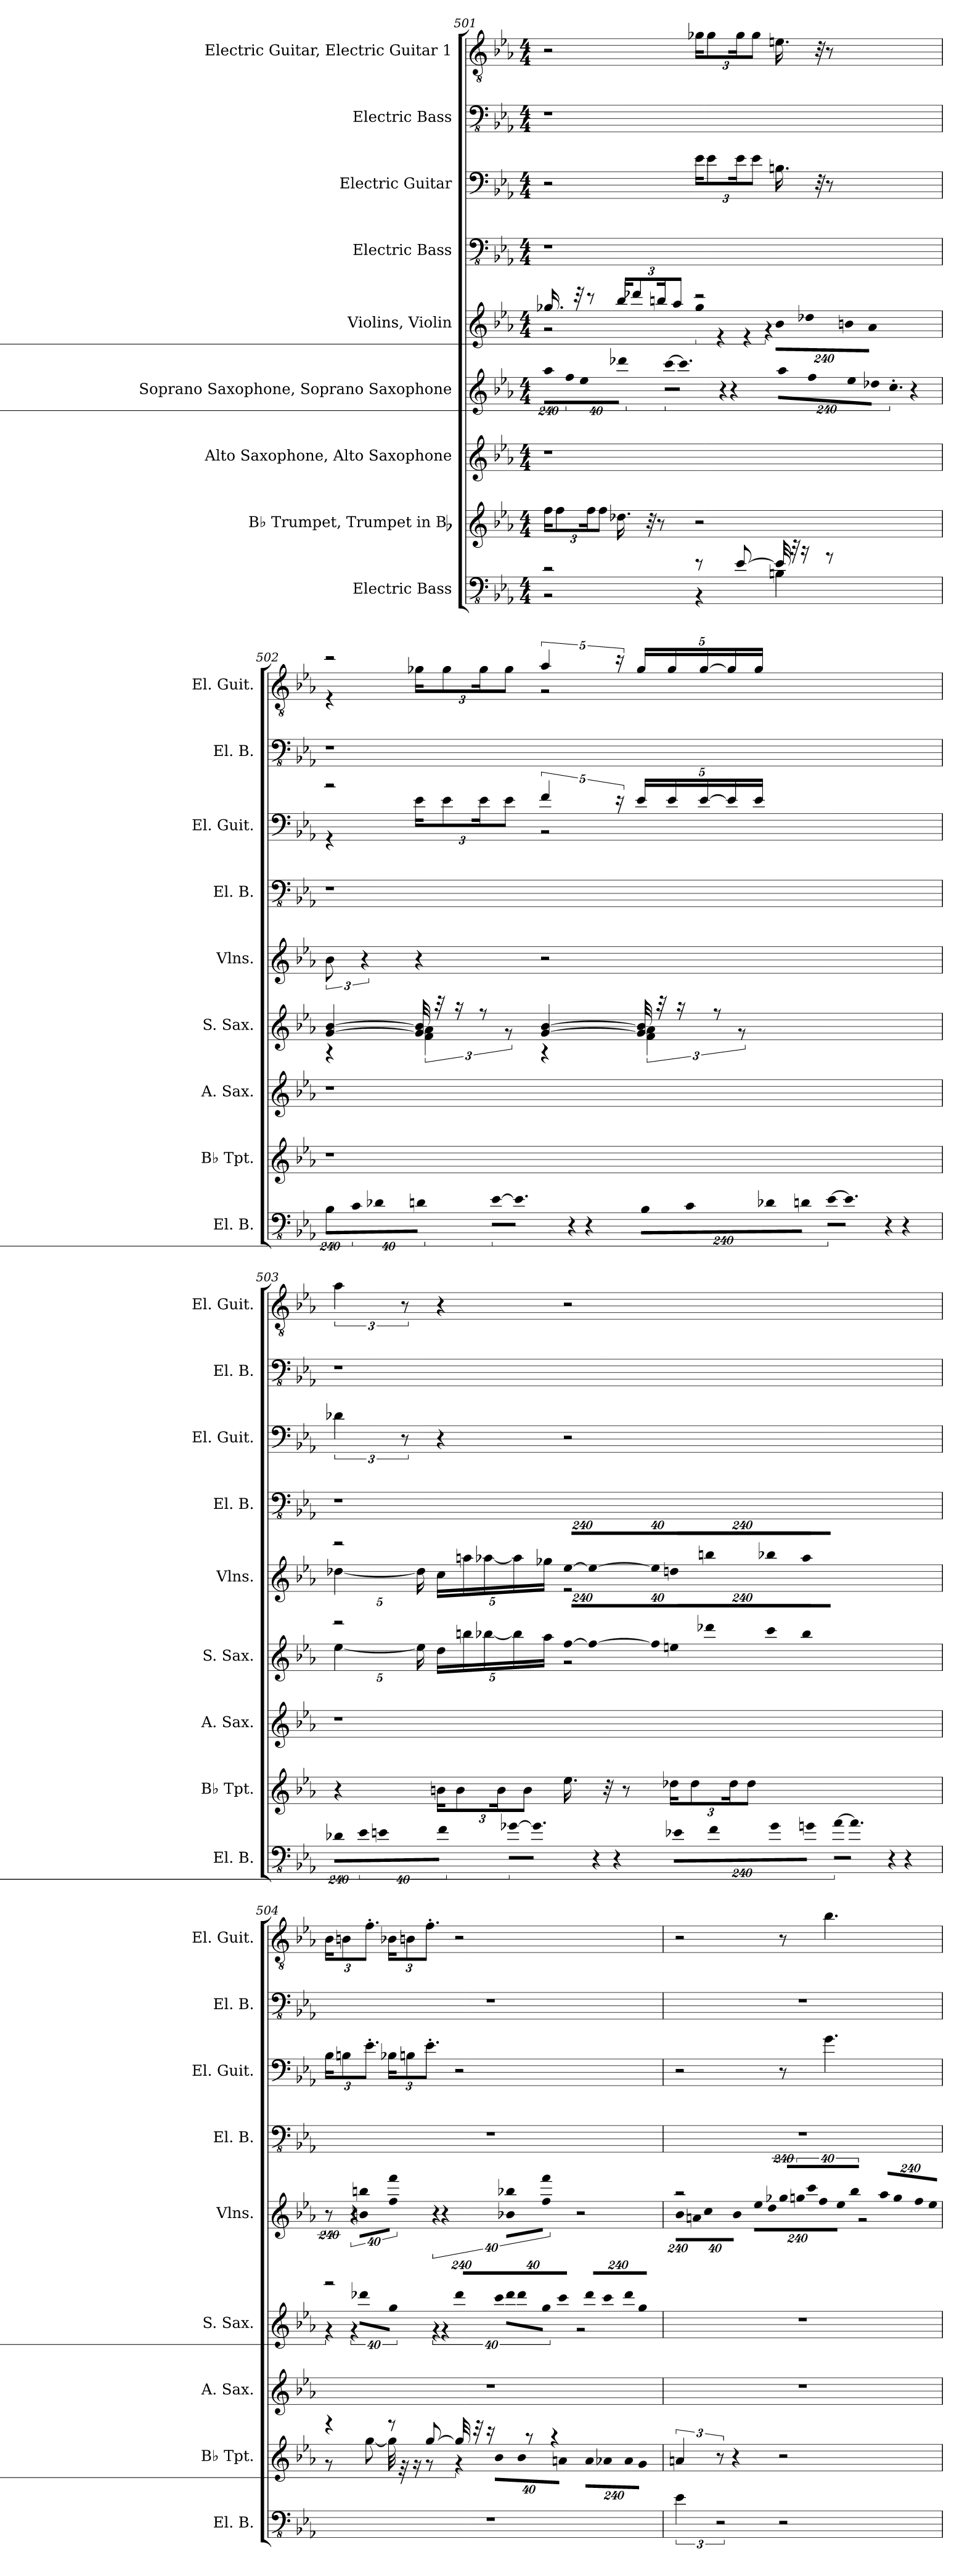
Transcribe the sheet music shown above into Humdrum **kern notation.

**kern	**kern	**kern	**kern	**kern	**kern	**kern	**kern	**kern
*part9	*part8	*part7	*part6	*part5	*part4	*part3	*part2	*part1
*staff9	*staff8	*staff7	*staff6	*staff5	*staff4	*staff3	*staff2	*staff1
*I"Electric Bass	*I"B♭ Trumpet, Trumpet in Bb	*I"Alto Saxophone, Alto Saxophone	*I"Soprano Saxophone, Soprano Saxophone	*I"Violins, Violin	*I"Electric Bass	*I"Electric Guitar	*I"Electric Bass	*I"Electric Guitar, Electric Guitar 1
*I'El. B.	*I'B♭ Tpt.	*I'A. Sax.	*I'S. Sax.	*I'Vlns.	*I'El. B.	*I'El. Guit.	*I'El. B.	*I'El. Guit.
!!LO:PB:g=z
*clefFv4	*clefG2	*clefG2	*clefG2	*clefG2	*clefFv4	*clefF4	*clefFv4	*clefGv2
*	*ITrd1c2	*ITrd5c9	*ITrd1c2	*	*	*	*	*
*k[b-e-a-]	*k[b-e-a-d-g-]	*k[b-e-a-d-g-c-]	*k[b-e-a-d-g-]	*k[b-e-a-]	*k[b-e-a-]	*k[b-e-a-]	*k[b-e-a-]	*k[b-e-a-]
*M4/4	*M4/4	*M4/4	*M4/4	*M4/4	*M4/4	*M4/4	*M4/4	*M4/4
=501	=501	=501	=501	=501	=501	=501	=501	=501
*^	*	*	*	*	*	*	*	*
*	*	*Xbrackettup	*	*	*	*	*	*	*
!	!	!	!	!LO:N:vis=16	!	!	!	!	!
*	*	*	*	*	*^	*	*	*	*
2r	2r	24ee-\KL	1r	1920%137gg-\LL	16.gg-X/	2r	1r	2r	1r	2r
.	.	12ee-\	.	.	.	.	.	.	.	.
!	!	!	!	!LO:N:vis=32	!	!	!	!	!	!
.	.	.	.	640%23ee-\K	.	.	.	.	.	.
.	.	.	.	.	32r	.	.	.	.	.
!	!	!	!	!LO:N:vis=16	!	!	!	!	!	!
.	.	.	.	1920%137dd-\	.	.	.	.	.	.
.	.	24ee-\K	.	.	8r	.	.	.	.	.
.	.	12ee-\J	.	.	.	.	.	.	.	.
!	!	!	!	!LO:N:vis=16	!	!	!	!	!	!
.	.	.	.	1920%137ccc-X\JJ	.	.	.	.	.	.
!	!	!	!	!LO:N:vis=32	!	!	!	!	!	!
*	*	*	*	*	*Xbrackettup	*	*	*	*	*
.	.	16.cc-X\	.	[640%23bb-\KLL	24bb-/KL	.	.	.	.	.
!	!	!	!	!LO:N:vis=16.	!	!	!	!	!	!
.	.	.	.	960%103bb-\JJ]	.	.	.	.	.	.
.	.	.	.	.	12ddd-X/	.	.	.	.	.
.	.	32r	.	.	.	.	.	.	.	.
.	.	8r	.	.	24bbn/K	.	.	.	.	.
!	!	!	!	!LO:N:vis=32	!	!	!	!	!	!
.	.	.	.	640%23r	.	.	.	.	.	.
.	.	.	.	.	12aa-/J	.	.	.	.	.
!	!	!	!	!LO:N:vis=16	!	!	!	!	!	!
.	.	.	.	1920%137r	.	.	.	.	.	.
*	*	*	*	*	*	*brackettup	*	*	*	*
!	!	!	!	!	!	!LO:N:vis=16	!	!	!	!
*	*	*	*	*	*	*	*	*Xbrackettup	*	*Xbrackettup
8r	4r	2r	.	.	2r	1920%137gg-\	.	24e-\KL	.	24g-X\KL
!	!	!	!	!LO:N:vis=16	!	!	!	!	!	!
.	.	.	.	1920%137gg-\LL	.	.	.	.	.	.
.	.	.	.	.	.	.	.	12e-\	.	12g-\
!	!	!	!	!	!	!LO:N:vis=16	!	!	!	!
.	.	.	.	.	.	1920%137r	.	.	.	.
!	!	!	!	!LO:N:vis=32	!	!	!	!	!	!
.	.	.	.	640%23ee-\K	.	.	.	.	.	.
!	!	!	!	!LO:N:vis=16	!	!	!	!	!	!
.	.	.	.	1920%137dd-\	.	.	.	.	.	.
[8E-/	.	.	.	.	.	.	.	24e-\K	.	24g-\K
!	!	!	!	!	!	!LO:N:vis=16	!	!	!	!
.	.	.	.	.	.	1920%137r	.	.	.	.
.	.	.	.	.	.	.	.	12e-\J	.	12g-\J
!	!	!	!	!LO:N:vis=16	!	!	!	!	!	!
.	.	.	.	1920%137cc-X\JJ	.	.	.	.	.	.
!	!	!	!	!	!	!LO:N:vis=32	!	!	!	!
.	.	.	.	.	.	640%23r	.	.	.	.
!	!	!	!	!	!	!LO:N:vis=16	!	!	!	!
32E-/]	4BBn\	.	.	.	.	1920%137b-\LL	.	16.Bn\	.	16.en\
!	!	!	!	!LO:N:vis=16.	!	!	!	!	!	!
.	.	.	.	960%103b-'\	.	.	.	.	.	.
32r	.	.	.	.	.	.	.	.	.	.
16r	.	.	.	.	.	.	.	.	.	.
!	!	!	!	!	!	!LO:N:vis=32	!	!	!	!
.	.	.	.	.	.	640%23dd-X\K	.	.	.	.
.	.	.	.	.	.	.	.	32r	.	32r
!	!	!	!	!	!	!LO:N:vis=16	!	!	!	!
.	.	.	.	.	.	1920%137bn\	.	.	.	.
!	!	!	!	!LO:N:vis=8	!	!	!	!	!	!
.	.	.	.	960%137r	.	.	.	.	.	.
8r	.	.	.	.	.	.	.	8r	.	8r
!	!	!	!	!	!	!LO:N:vis=16	!	!	!	!
.	.	.	.	.	.	1920%137a-\JJ	.	.	.	.
1920ryy	1920ryy	1920ryy	1920ryy	.	1920ryy	1920ryy	1920ryy	1920ryy	1920ryy	1920ryy
!!LO:PB:g=z
=502	=502	=502	=502	=502	=502	=502	=502	=502	=502	=502
!LO:N:vis=16	!	!	!	!	!	!	!	!	!	!
*v	*v	*	*	*^	*v	*v	*	*^	*	*^
1920%137BB-\LL	1r	1r	[4f/ [4a-/	4r	12b-\	1r	2r	4r	1r	2r	4r
!LO:N:vis=32	!	!	!	!	!	!	!	!	!	!	!
640%23C\K	.	.	.	.	.	.	.	.	.	.	.
.	.	.	.	.	6r	.	.	.	.	.	.
!LO:N:vis=16	!	!	!	!	!	!	!	!	!	!	!
1920%137D-X\	.	.	.	.	.	.	.	.	.	.	.
!LO:N:vis=16	!	!	!	!	!	!	!	!	!	!	!
1920%137Dn\JJ	.	.	.	.	.	.	.	.	.	.	.
!LO:N:vis=32	!	!	!	!	!	!	!	!	!	!	!
[640%23E-\KLL	.	.	32f/] 32a-/]	6e-\ 6g-\	4r	.	.	24e-\KL	.	.	24g-X\KL
.	.	.	32r	.	.	.	.	.	.	.	.
!LO:N:vis=16.	!	!	!	!	!	!	!	!	!	!	!
960%103E-\JJ]	.	.	.	.	.	.	.	.	.	.	.
.	.	.	.	.	.	.	.	12e-\	.	.	12g-\
.	.	.	16r	.	.	.	.	.	.	.	.
.	.	.	8r	.	.	.	.	24e-\K	.	.	24g-\K
!LO:N:vis=32	!	!	!	!	!	!	!	!	!	!	!
640%23r	.	.	.	.	.	.	.	.	.	.	.
.	.	.	.	12r	.	.	.	12e-\J	.	.	12g-\J
!LO:N:vis=16	!	!	!	!	!	!	!	!	!	!	!
1920%137r	.	.	.	.	.	.	.	.	.	.	.
*	*	*	*	*	*	*	*brackettup	*	*	*brackettup	*
.	.	.	[4f/ [4a-/	4r	2r	.	5f/	2r	.	5a-/	2r
!LO:N:vis=16	!	!	!	!	!	!	!	!	!	!	!
1920%137BB-\LL	.	.	.	.	.	.	.	.	.	.	.
!LO:N:vis=32	!	!	!	!	!	!	!	!	!	!	!
640%23C\K	.	.	.	.	.	.	.	.	.	.	.
!LO:N:vis=16	!	!	!	!	!	!	!	!	!	!	!
1920%137D-X\	.	.	.	.	.	.	.	.	.	.	.
!LO:N:vis=16	!	!	!	!	!	!	!	!	!	!	!
1920%137Dn\JJ	.	.	.	.	.	.	.	.	.	.	.
.	.	.	.	.	.	.	20r	.	.	20r	.
.	.	.	32f/] 32a-/]	6e-\ 6g-\	.	.	20e-/LL	.	.	20g-/LL	.
!LO:N:vis=32	!	!	!	!	!	!	!	!	!	!	!
[640%23E-\KLL	.	.	.	.	.	.	.	.	.	.	.
.	.	.	32r	.	.	.	.	.	.	.	.
!LO:N:vis=16.	!	!	!	!	!	!	!	!	!	!	!
960%103E-\JJ]	.	.	.	.	.	.	.	.	.	.	.
.	.	.	.	.	.	.	20e-/	.	.	20g-/	.
.	.	.	16r	.	.	.	.	.	.	.	.
.	.	.	.	.	.	.	[20e-/	.	.	[20g-/	.
.	.	.	8r	.	.	.	.	.	.	.	.
!LO:N:vis=32	!	!	!	!	!	!	!	!	!	!	!
640%23r	.	.	.	.	.	.	.	.	.	.	.
.	.	.	.	.	.	.	20e-/]	.	.	20g-/]	.
.	.	.	.	12r	.	.	.	.	.	.	.
!LO:N:vis=16	!	!	!	!	!	!	!	!	!	!	!
1920%137r	.	.	.	.	.	.	.	.	.	.	.
.	.	.	.	.	.	.	20e-/JJ	.	.	20g-/JJ	.
.	960ryy	960ryy	960ryy	960ryy	960ryy	960ryy	960ryy	960ryy	960ryy	960ryy	960ryy
!!LO:PB:g=z
=503	=503	=503	=503	=503	=503	=503	=503	=503	=503	=503	=503
!LO:N:vis=16	!	!	!	!	!	!	!	!	!	!	!
*	*	*	*	*	*^	*	*v	*v	*	*v	*v
1920%137D-X\LL	4r	1r	2r	[5dd-\	2r	[5dd-X\	1r	6d-X\	1r	6a-\
!LO:N:vis=32	!	!	!	!	!	!	!	!	!	!
640%23E-\K	.	.	.	.	.	.	.	.	.	.
!LO:N:vis=16	!	!	!	!	!	!	!	!	!	!
1920%137En\	.	.	.	.	.	.	.	.	.	.
.	.	.	.	.	.	.	.	12r	.	12r
!LO:N:vis=16	!	!	!	!	!	!	!	!	!	!
1920%137F\JJ	.	.	.	.	.	.	.	.	.	.
.	.	.	.	20dd-\]	.	20dd-\]	.	.	.	.
!LO:N:vis=32	!	!	!	!	!	!	!	!	!	!
[640%23G-X\KLL	24an\KL	.	.	20cc\LL	.	20cc\LL	.	4r	.	4r
!LO:N:vis=16.	!	!	!	!	!	!	!	!	!	!
960%103G-\JJ]	.	.	.	.	.	.	.	.	.	.
.	12a\	.	.	.	.	.	.	.	.	.
.	.	.	.	20aan\	.	20aan\	.	.	.	.
.	.	.	.	[20aa-X\	.	[20aa-X\	.	.	.	.
.	24a\K	.	.	.	.	.	.	.	.	.
!LO:N:vis=32	!	!	!	!	!	!	!	!	!	!
640%23r	.	.	.	.	.	.	.	.	.	.
.	.	.	.	20aa-\]	.	20aa-\]	.	.	.	.
.	12a\J	.	.	.	.	.	.	.	.	.
!LO:N:vis=16	!	!	!	!	!	!	!	!	!	!
1920%137r	.	.	.	.	.	.	.	.	.	.
.	.	.	.	20gg-\JJ	.	20gg-X\JJ	.	.	.	.
*	*	*	*Xbrackettup	*	*	*	*	*	*	*
!	!	!	!LO:N:vis=16	!	!	!	!	!	!	!
*	*	*	*	*	*Xbrackettup	*	*	*	*	*
!	!	!	!	!	!LO:N:vis=16	!	!	!	!	!
.	16.dd-\	.	[1920%137ee-/KL	2r	[1920%137ee-/KL	2r	.	2r	.	2r
!LO:N:vis=16	!	!	!	!	!	!	!	!	!	!
1920%137E-X\LL	.	.	.	.	.	.	.	.	.	.
!	!	!	!LO:N:vis=8	!	!LO:N:vis=8	!	!	!	!	!
.	.	.	960%137ee-/_	.	960%137ee-/_	.	.	.	.	.
!LO:N:vis=32	!	!	!	!	!	!	!	!	!	!
640%23F\K	.	.	.	.	.	.	.	.	.	.
.	32r	.	.	.	.	.	.	.	.	.
!LO:N:vis=16	!	!	!	!	!	!	!	!	!	!
1920%137G-\	.	.	.	.	.	.	.	.	.	.
.	8r	.	.	.	.	.	.	.	.	.
!LO:N:vis=16	!	!	!	!	!	!	!	!	!	!
1920%137Gn\JJ	.	.	.	.	.	.	.	.	.	.
!	!	!	!LO:N:vis=32	!	!LO:N:vis=32	!	!	!	!	!
.	.	.	640%23ee-/Jkk]	.	640%23ee-/Jkk]	.	.	.	.	.
!	!	!	!LO:N:vis=16	!	!LO:N:vis=16	!	!	!	!	!
.	24cc-X\KL	.	1920%137ddn/LL	.	1920%137ddn/LL	.	.	.	.	.
!LO:N:vis=32	!	!	!	!	!	!	!	!	!	!
[640%23A-\KLL	.	.	.	.	.	.	.	.	.	.
!LO:N:vis=16.	!	!	!	!	!	!	!	!	!	!
960%103A-\JJ]	.	.	.	.	.	.	.	.	.	.
.	12cc-\	.	.	.	.	.	.	.	.	.
!	!	!	!LO:N:vis=32	!	!LO:N:vis=32	!	!	!	!	!
.	.	.	640%23ccc-X/K	.	640%23bbn/K	.	.	.	.	.
!	!	!	!LO:N:vis=16	!	!LO:N:vis=16	!	!	!	!	!
.	.	.	1920%137bb-/	.	1920%137bb-X/	.	.	.	.	.
.	24cc-\K	.	.	.	.	.	.	.	.	.
!LO:N:vis=32	!	!	!	!	!	!	!	!	!	!
640%23r	.	.	.	.	.	.	.	.	.	.
.	12cc-\J	.	.	.	.	.	.	.	.	.
!	!	!	!LO:N:vis=16	!	!LO:N:vis=16	!	!	!	!	!
.	.	.	1920%137aa-/JJ	.	1920%137aa-/JJ	.	.	.	.	.
!LO:N:vis=16	!	!	!	!	!	!	!	!	!	!
1920%137r	.	.	.	.	.	.	.	.	.	.
.	960ryy	960ryy	960ryy	960ryy	960ryy	960ryy	960ryy	960ryy	960ryy	960ryy
*	*	*	*	*	*v	*v	*	*	*	*
!!LO:PB:g=z
=504	=504	=504	=504	=504	=504	=504	=504	=504	=504
*	*^	*	*	*	*	*	*	*	*
*	*	*	*	*	*brackettup	*	*	*	*	*
*	*	*	*	*	*	*^	*	*	*	*
!	!	!	!	!	!LO:N:vis=16	!	!	!	!	!	!
*	*	*	*	*	*	*v	*v	*	*	*	*
*	*	*	*	*	*	*brackettup	*	*	*	*
*	*	*	*	*	*	*^	*	*	*	*
!	!	!	!	!	!	!LO:N:vis=16	!	!	!	!	!
*	*	*	*	*	*	*v	*v	*	*	*	*
*	*	*	*	*	*	*	*	*Xbrackettup	*	*Xbrackettup
1r	4r	8r	1r	2r	1920%137r	1920%137r	1r	24B-\KL	1r	24B-\KL
.	.	.	.	.	.	.	.	12Bn\	.	12Bn\
!	!	!	!	!	!LO:N:vis=32	!LO:N:vis=32	!	!	!	!
.	.	.	.	.	640%23r	640%23r	.	.	.	.
!	!	!	!	!	!LO:N:vis=16	!LO:N:vis=16	!	!	!	!
.	.	.	.	.	1920%137ccc-X\LL	1920%137bn\ 1920%137bbn\LL	.	.	.	.
.	.	[8ff\	.	.	.	.	.	12.e-'\J	.	12.f'\J
!	!	!	!	!	!LO:N:vis=16	!LO:N:vis=16	!	!	!	!
.	.	.	.	.	1920%137ff\JJ	1920%137ff\ 1920%137fff\JJ	.	.	.	.
!	!	!	!	!	!LO:N:vis=32	!LO:N:vis=32	!	!	!	!
.	8r	32ff\]	.	.	640%23r	640%23r	.	24B-X\KL	.	24B-X\KL
.	.	32r	.	.	.	.	.	.	.	.
!	!	!	!	!	!LO:N:vis=16	!LO:N:vis=16	!	!	!	!
.	.	.	.	.	1920%137r	1920%137r	.	.	.	.
.	.	.	.	.	.	.	.	12Bn\	.	12Bn\
.	.	16r	.	.	.	.	.	.	.	.
!	!	!	!	!	!LO:N:vis=16	!LO:N:vis=16	!	!	!	!
.	.	.	.	.	1920%137ccc-\LL	1920%137b-X\ 1920%137bb-X\LL	.	.	.	.
.	[8ff/	8r	.	.	.	.	.	12.e-'\J	.	12.f'\J
!	!	!	!	!	!LO:N:vis=16	!LO:N:vis=16	!	!	!	!
.	.	.	.	.	1920%137ff\JJ	1920%137ff\ 1920%137fff\JJ	.	.	.	.
*	*	*brackettup	*	*	*	*	*	*	*	*
!	!	!LO:N:vis=16	!	!	!	!	!	!	!	!
*	*	*	*	*Xbrackettup	*	*	*	*	*	*
!	!	!	!	!LO:N:vis=16	!	!	!	!	!	!
.	32ff/]	1920%137r	.	1920%137ccc-/LL	2r	2r	.	2r	.	2r
.	32r	.	.	.	.	.	.	.	.	.
.	16r	.	.	.	.	.	.	.	.	.
!	!	!LO:N:vis=32	!	!LO:N:vis=32	!	!	!	!	!	!
.	.	640%23a-\KLL	.	640%23bb-/K	.	.	.	.	.	.
!	!	!LO:N:vis=16	!	!LO:N:vis=16	!	!	!	!	!	!
.	.	1920%137a-\	.	1920%137ccc-/	.	.	.	.	.	.
.	8r	.	.	.	.	.	.	.	.	.
!	!	!LO:N:vis=16	!	!LO:N:vis=16	!	!	!	!	!	!
.	.	1920%137gn\JJ	.	1920%137bb-/JJ	.	.	.	.	.	.
!	!	!LO:N:vis=16	!	!LO:N:vis=16	!	!	!	!	!	!
.	4r	1920%137g\LL	.	1920%137ccc-/LL	.	.	.	.	.	.
!	!	!LO:N:vis=32	!	!LO:N:vis=32	!	!	!	!	!	!
.	.	640%23g-X\K	.	640%23bb-/K	.	.	.	.	.	.
!	!	!LO:N:vis=16	!	!LO:N:vis=16	!	!	!	!	!	!
.	.	1920%137g-\	.	1920%137ccc-/	.	.	.	.	.	.
!	!	!LO:N:vis=16	!	!LO:N:vis=16	!	!	!	!	!	!
.	.	1920%137f\JJ	.	1920%137ff/JJ	.	.	.	.	.	.
*	*v	*v	*	*v	*v	*	*	*	*	*
!!LO:PB:g=z
=505	=505	=505	=505	=505	=505	=505	=505	=505
*	*	*	*	*^	*	*	*	*
*	*	*	*	*	*Xbrackettup	*	*	*	*
*	*^	*	*	*	*	*	*	*	*
!	!	!	!	!	!	!LO:N:vis=16	!	!	!	!
*	*v	*v	*	*	*	*	*	*	*	*
6E-\	6gn/	1r	1r	2r	1920%137b-\LL	1r	2r	1r	2r
!	!	!	!	!	!LO:N:vis=32	!	!	!	!
.	.	.	.	.	640%23an\K	.	.	.	.
!	!	!	!	!	!LO:N:vis=16	!	!	!	!
.	.	.	.	.	1920%137cc\	.	.	.	.
3r	12r	.	.	.	.	.	.	.	.
!	!	!	!	!	!LO:N:vis=16	!	!	!	!
.	.	.	.	.	1920%137b-\JJ	.	.	.	.
!	!	!	!	!	!LO:N:vis=16	!	!	!	!
.	4r	.	.	.	1920%137ee-\LL	.	.	.	.
!	!	!	!	!	!LO:N:vis=32	!	!	!	!
.	.	.	.	.	640%23dd\K	.	.	.	.
!	!	!	!	!	!LO:N:vis=16	!	!	!	!
.	.	.	.	.	1920%137ff\	.	.	.	.
!	!	!	!	!	!LO:N:vis=16	!	!	!	!
.	.	.	.	.	1920%137ee-\JJ	.	.	.	.
!	!	!	!	!LO:N:vis=16	!	!	!	!	!
2r	2r	.	.	1920%137gg-X/LL	2r	.	8r	.	8r
!	!	!	!	!LO:N:vis=32	!	!	!	!	!
.	.	.	.	640%23ggn/K	.	.	.	.	.
!	!	!	!	!LO:N:vis=16	!	!	!	!	!
.	.	.	.	1920%137ccc/	.	.	.	.	.
.	.	.	.	.	.	.	4.g\	.	4.b-\
!	!	!	!	!LO:N:vis=16	!	!	!	!	!
.	.	.	.	1920%137bb-/JJ	.	.	.	.	.
!	!	!	!	!LO:N:vis=16	!	!	!	!	!
.	.	.	.	1920%137aa-/LL	.	.	.	.	.
!	!	!	!	!LO:N:vis=32	!	!	!	!	!
.	.	.	.	640%23gg/K	.	.	.	.	.
!	!	!	!	!LO:N:vis=16	!	!	!	!	!
.	.	.	.	1920%137ff/	.	.	.	.	.
!	!	!	!	!LO:N:vis=16	!	!	!	!	!
.	.	.	.	1920%137ee-/JJ	.	.	.	.	.
*	*	*	*	*v	*v	*	*	*	*
=	=	=	=	=	=	=	=	=
*-	*-	*-	*-	*-	*-	*-	*-	*-
